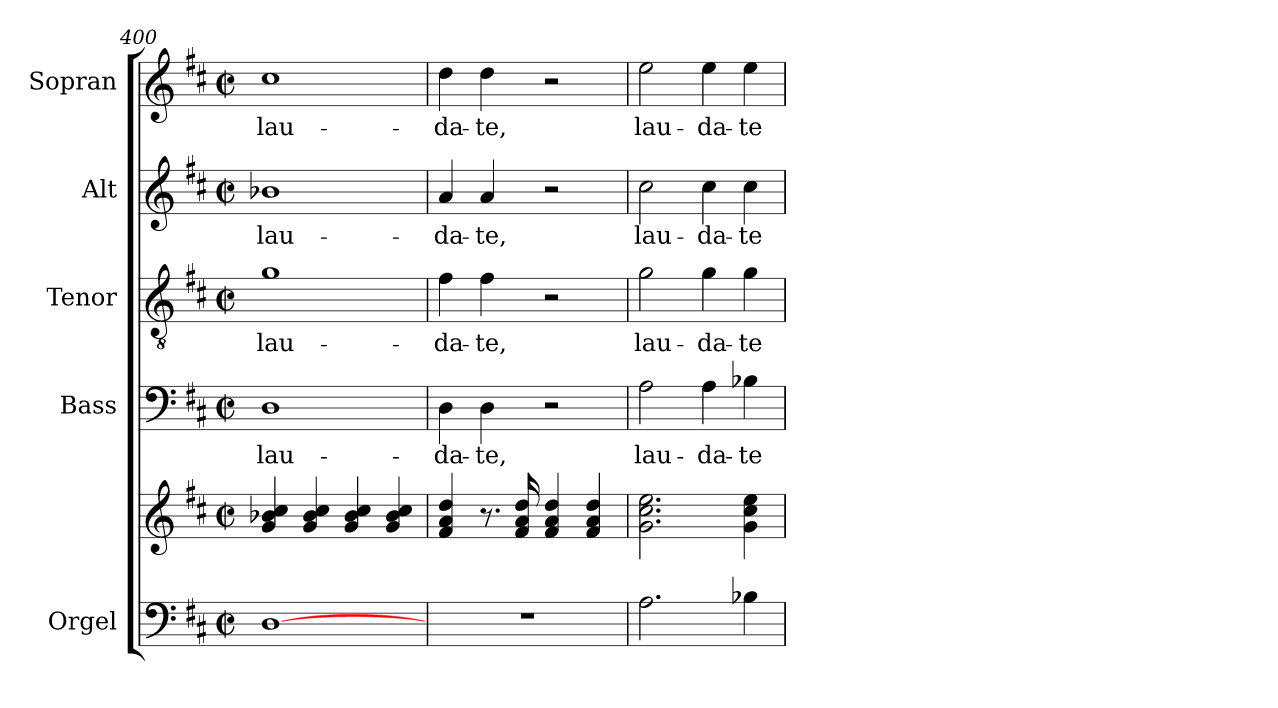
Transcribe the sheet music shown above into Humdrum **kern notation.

**kern	**kern	**kern	**text	**kern	**text	**kern	**text	**kern	**text
*part5	*part5	*part4	*part4	*part3	*part3	*part2	*part2	*part1	*part1
*staff6	*staff5	*staff4	*staff4	*staff3	*staff3	*staff2	*staff2	*staff1	*staff1
*I"Orgel	*	*I"Bass	*	*I"Tenor	*	*I"Alt	*	*I"Sopran	*
*I'Org.	*	*I'B.	*	*I'T.	*	*I'A.	*	*I'S.	*
*clefF4	*clefG2	*clefF4	*	*clefGv2	*	*clefG2	*	*clefG2	*
*k[f#c#]	*k[f#c#]	*k[f#c#]	*	*k[f#c#]	*	*k[f#c#]	*	*k[f#c#]	*
*D:	*D:	*D:	*	*D:	*	*D:	*	*D:	*
*M2/2	*M2/2	*M2/2	*	*M2/2	*	*M2/2	*	*M2/2	*
*met(c|)	*met(c|)	*met(c|)	*	*met(c|)	*	*met(c|)	*	*met(c|)	*
=400	=400	=400	=400	=400	=400	=400	=400	=400	=400
!	!	!	!LO:LY:b	!	!LO:LY:b	!	!LO:LY:b	!	!LO:LY:b
[1D	4g/ 4b-X/ 4cc#/	1D	lau-	1g	lau-	1b-X	lau-	1cc#	lau-
.	4g/ 4b-/ 4cc#/	.	.	.	.	.	.	.	.
.	4g/ 4b-/ 4cc#/	.	.	.	.	.	.	.	.
.	4g/ 4b-/ 4cc#/	.	.	.	.	.	.	.	.
=401	=401	=401	=401	=401	=401	=401	=401	=401	=401
!	!	!	!LO:LY:b	!	!LO:LY:b	!	!LO:LY:b	!	!LO:LY:b
1r	4f#/ 4a/ 4dd/	4D\	-da-	4f#\	-da-	4a/	-da-	4dd\	-da-
!	!	!	!LO:LY:b	!	!LO:LY:b	!	!LO:LY:b	!	!LO:LY:b
.	8.r	4D\	-te,	4f#\	-te,	4a/	-te,	4dd\	-te,
.	16f#/ 16a/ 16dd/	.	.	.	.	.	.	.	.
.	4f#/ 4a/ 4dd/	2r	.	2r	.	2r	.	2r	.
.	4f#/ 4a/ 4dd/	.	.	.	.	.	.	.	.
=402	=402	=402	=402	=402	=402	=402	=402	=402	=402
!	!	!	!LO:LY:b	!	!LO:LY:b	!	!LO:LY:b	!	!LO:LY:b
2.A\	2.g\ 2.cc#\ 2.ee\	2A\	lau-	2g\	lau-	2cc#\	lau-	2ee\	lau-
!	!	!	!LO:LY:b	!	!LO:LY:b	!	!LO:LY:b	!	!LO:LY:b
.	.	4A\	-da-	4g\	-da-	4cc#\	-da-	4ee\	-da-
!	!	!	!LO:LY:b	!	!LO:LY:b	!	!LO:LY:b	!	!LO:LY:b
4B-X\	4g\ 4cc#\ 4ee\	4B-X\	-te	4g\	-te	4cc#\	-te	4ee\	-te
=	=	=	=	=	=	=	=	=	=
*-	*-	*-	*-	*-	*-	*-	*-	*-	*-
